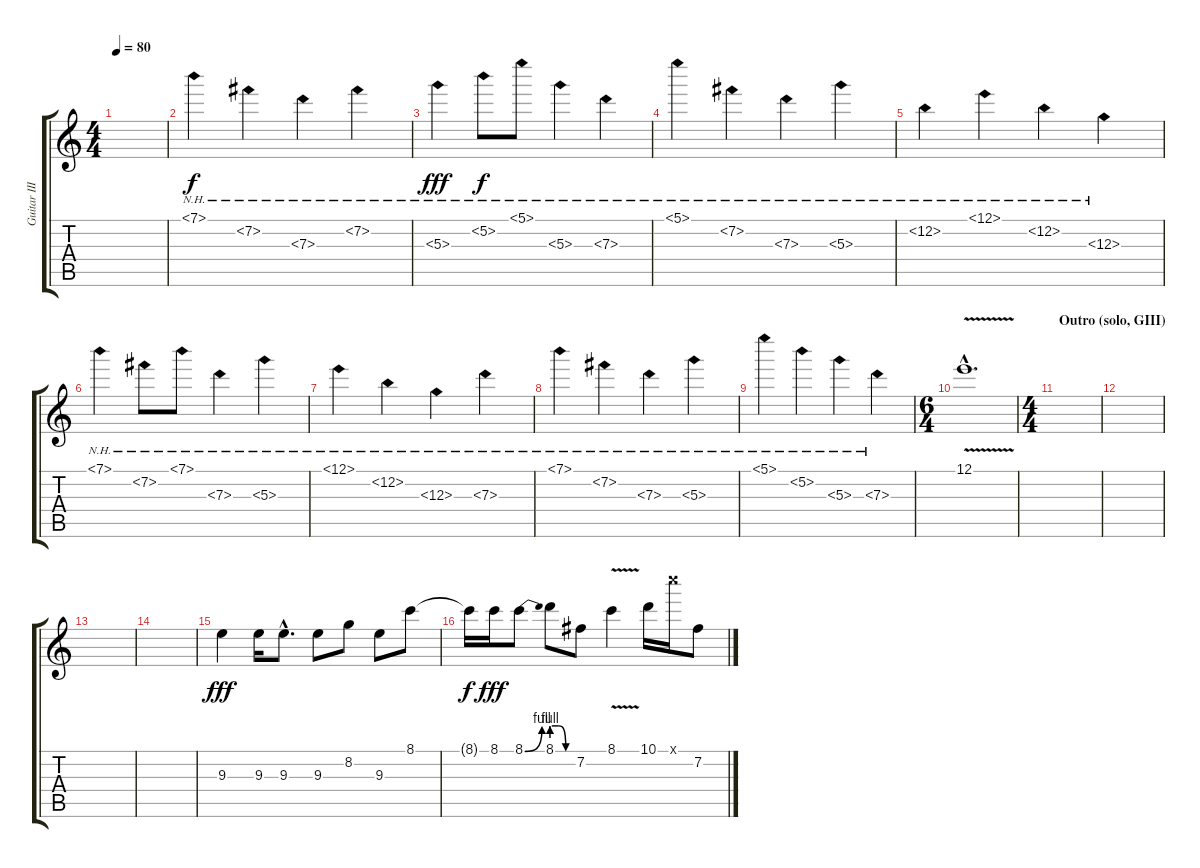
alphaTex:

\track ("Guitar III" "Guitar III") {instrument distortionguitar}
\staff {score tabs}
\tuning (E4 B3 G3 D3 A2 E2) {hide}
\ts (4 4)
\tempo 80
\clef g2
\ks c
|
7.1{nh}.4{dy f} 7.2{nh}.4 7.3{nh}.4 7.2{nh}.4 |
5.3{nh}.4{dy fff} 5.2{nh}.8{dy f} 5.1{nh}.8 5.3{nh}.4 7.3{nh}.4 |
5.1{nh}.4 7.2{nh}.4 7.3{nh}.4 5.3{nh}.4 |
12.2{nh}.4 12.1{nh}.4 12.2{nh}.4 12.3{nh}.4 |
7.1{nh}.4 7.2{nh}.8 7.1{nh}.8 7.3{nh}.4 5.3{nh}.4 |
12.1{nh}.4 12.2{nh}.4 12.3{nh}.4 7.3{nh}.4 |
7.1{nh}.4 7.2{nh}.4 7.3{nh}.4 5.3{nh}.4 |
5.1{nh}.4 5.2{nh}.4 5.3{nh}.4 7.3{nh}.4 |
\ts (6 4)
12.1{v hac}.1{d} |
\ts (4 4)
\section ("" "Outro (solo, GIII)")
|
|
|
|
9.3.4{dy fff volume 16 instrument overdrivenguitar} 9.3.16 9.3{hac}.8{d} 9.3.8 8.2.8 9.3.8 8.1.8 |
8.1{t}.16{dy f} 8.1.16{dy fff} 8.1{be (bend 0 0 60 4)}.8 8.1{be (custom 0 4 20 4 40 0 60 0)}.8 7.2.8 8.1{v}.4 10.1.16 20.1{x}.16 7.2.8
